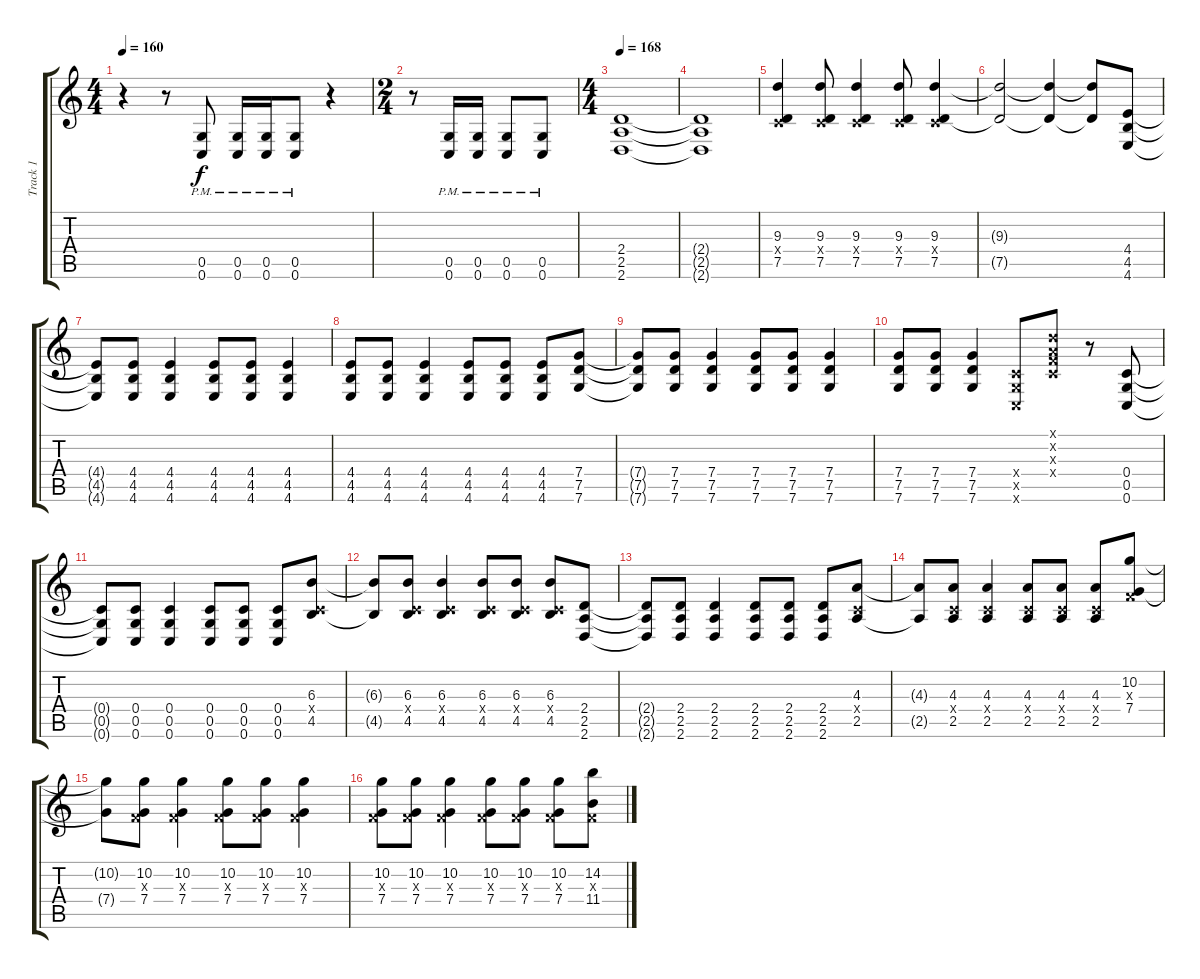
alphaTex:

\track ("Track 1" "Track 1") {instrument distortionguitar}
\staff {score tabs}
\tuning (D4 A3 F3 C3 G2 C2) {hide}
\ts (4 4)
\tempo 160
\clef g2
\ks c
r.4{dy f} r.8 (0.5{pm} 0.6{pm}).8 (0.5{pm} 0.6{pm}).16 (0.5{pm} 0.6{pm}).16 (0.5{pm} 0.6{pm}).8 r.4 |
\ts (2 4)
r.8 (0.5{pm} 0.6{pm}).16 (0.5{pm} 0.6{pm}).16 (0.5{pm} 0.6{pm}).8 (0.5{pm} 0.6{pm}).8 |
\ts (4 4)
\tempo 168
(2.4 2.5 2.6).1 |
(2.4{t} 2.5{t} 2.6{t}).1 |
(9.3 0.4{x} 7.5).4 (9.3 0.4{x} 7.5).8 (9.3 0.4{x} 7.5).4 (9.3 0.4{x} 7.5).8 (9.3 0.4{x} 7.5).4 |
(9.3{t} 7.5{t}).2 (9.3{t} 7.5{t}).4 (9.3{t} 7.5{t}).8 (4.4 4.5 4.6).8 |
(4.4{t} 4.5{t} 4.6{t}).8 (4.4 4.5 4.6).8 (4.4 4.5 4.6).4 (4.4 4.5 4.6).8 (4.4 4.5 4.6).8 (4.4 4.5 4.6).4 |
(4.4 4.5 4.6).8 (4.4 4.5 4.6).8 (4.4 4.5 4.6).4 (4.4 4.5 4.6).8 (4.4 4.5 4.6).8 (4.4 4.5 4.6).8 (7.4 7.5 7.6).8 |
(7.4{t} 7.5{t} 7.6{t}).8 (7.4 7.5 7.6).8 (7.4 7.5 7.6).4 (7.4 7.5 7.6).8 (7.4 7.5 7.6).8 (7.4 7.5 7.6).4 |
(7.4 7.5 7.6).8 (7.4 7.5 7.6).8 (7.4 7.5 7.6).4 (0.4{x} 0.5{x} 0.6{x}).8 (0.1{x} 0.2{x} 0.3{x} 0.4{x}).8 r.8 (0.4 0.5 0.6).8 |
(0.4{t} 0.5{t} 0.6{t}).8 (0.4 0.5 0.6).8 (0.4 0.5 0.6).4 (0.4 0.5 0.6).8 (0.4 0.5 0.6).8 (0.4 0.5 0.6).8 (6.3 0.4{x} 4.5).8 |
(6.3{t} 4.5{t}).8 (6.3 0.4{x} 4.5).8 (6.3 0.4{x} 4.5).4 (6.3 0.4{x} 4.5).8 (6.3 0.4{x} 4.5).8 (6.3 0.4{x} 4.5).8 (2.4 2.5 2.6).8 |
(2.4{t} 2.5{t} 2.6{t}).8 (2.4 2.5 2.6).8 (2.4 2.5 2.6).4 (2.4 2.5 2.6).8 (2.4 2.5 2.6).8 (2.4 2.5 2.6).8 (4.3 0.4{x} 2.5).8 |
(4.3{t} 2.5{t}).8 (4.3 0.4{x} 2.5).8 (4.3 0.4{x} 2.5).4 (4.3 0.4{x} 2.5).8 (4.3 0.4{x} 2.5).8 (4.3 0.4{x} 2.5).8 (10.2 0.3{x} 7.4).8 |
(10.2{t} 7.4{t}).8 (10.2 0.3{x} 7.4).8 (10.2 0.3{x} 7.4).4 (10.2 0.3{x} 7.4).8 (10.2 0.3{x} 7.4).8 (10.2 0.3{x} 7.4).4 |
(10.2 0.3{x} 7.4).8 (10.2 0.3{x} 7.4).8 (10.2 0.3{x} 7.4).4 (10.2 0.3{x} 7.4).8 (10.2 0.3{x} 7.4).8 (10.2 0.3{x} 7.4).8 (14.2 0.3{x} 11.4).8
